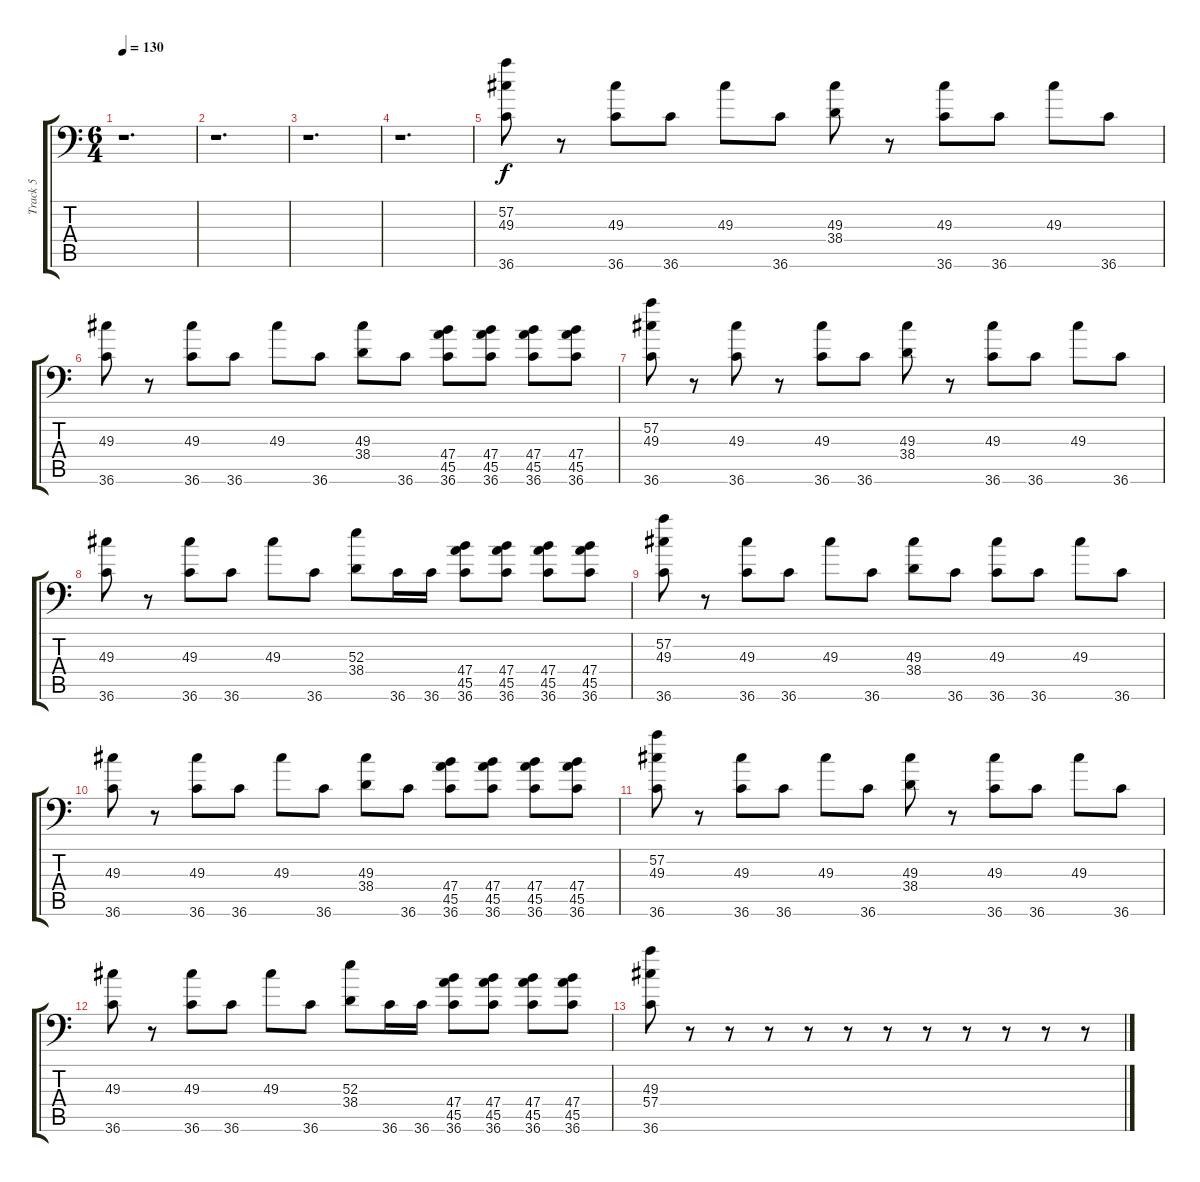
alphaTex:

\track ("Track 5" "Track 5") {instrument acousticgrandpiano}
\staff {score tabs}
\tuning (C-1 C-1 C-1 C-1 C-1 C-1) {hide}
\ts (6 4)
\tempo 130
\clef f4
\ks c
r.1{d dy f} |
r.1{d} |
r.1{d} |
r.1{d} |
(57.2 49.3 36.6).8 r.8 (49.3 36.6).8 36.6.8 49.3.8 36.6.8 (49.3 38.4).8 r.8 (49.3 36.6).8 36.6.8 49.3.8 36.6.8 |
(49.3 36.6).8 r.8 (49.3 36.6).8 36.6.8 49.3.8 36.6.8 (49.3 38.4).8 36.6.8 (47.4 45.5 36.6).8 (47.4 45.5 36.6).8 (47.4 45.5 36.6).8 (47.4 45.5 36.6).8 |
(57.2 49.3 36.6).8 r.8 (49.3 36.6).8 r.8 (49.3 36.6).8 36.6.8 (49.3 38.4).8 r.8 (49.3 36.6).8 36.6.8 49.3.8 36.6.8 |
(49.3 36.6).8 r.8 (49.3 36.6).8 36.6.8 49.3.8 36.6.8 (52.3 38.4).8 36.6.16 36.6.16 (47.4 45.5 36.6).8 (47.4 45.5 36.6).8 (47.4 45.5 36.6).8 (47.4 45.5 36.6).8 |
(57.2 49.3 36.6).8 r.8 (49.3 36.6).8 36.6.8 49.3.8 36.6.8 (49.3 38.4).8 36.6.8 (49.3 36.6).8 36.6.8 49.3.8 36.6.8 |
(49.3 36.6).8 r.8 (49.3 36.6).8 36.6.8 49.3.8 36.6.8 (49.3 38.4).8 36.6.8 (47.4 45.5 36.6).8 (47.4 45.5 36.6).8 (47.4 45.5 36.6).8 (47.4 45.5 36.6).8 |
(57.2 49.3 36.6).8 r.8 (49.3 36.6).8 36.6.8 49.3.8 36.6.8 (49.3 38.4).8 r.8 (49.3 36.6).8 36.6.8 49.3.8 36.6.8 |
(49.3 36.6).8 r.8 (49.3 36.6).8 36.6.8 49.3.8 36.6.8 (52.3 38.4).8 36.6.16 36.6.16 (47.4 45.5 36.6).8 (47.4 45.5 36.6).8 (47.4 45.5 36.6).8 (47.4 45.5 36.6).8 |
(49.3 57.4 36.6).8 r.8 r.8 r.8 r.8 r.8 r.8 r.8 r.8 r.8 r.8 r.8
